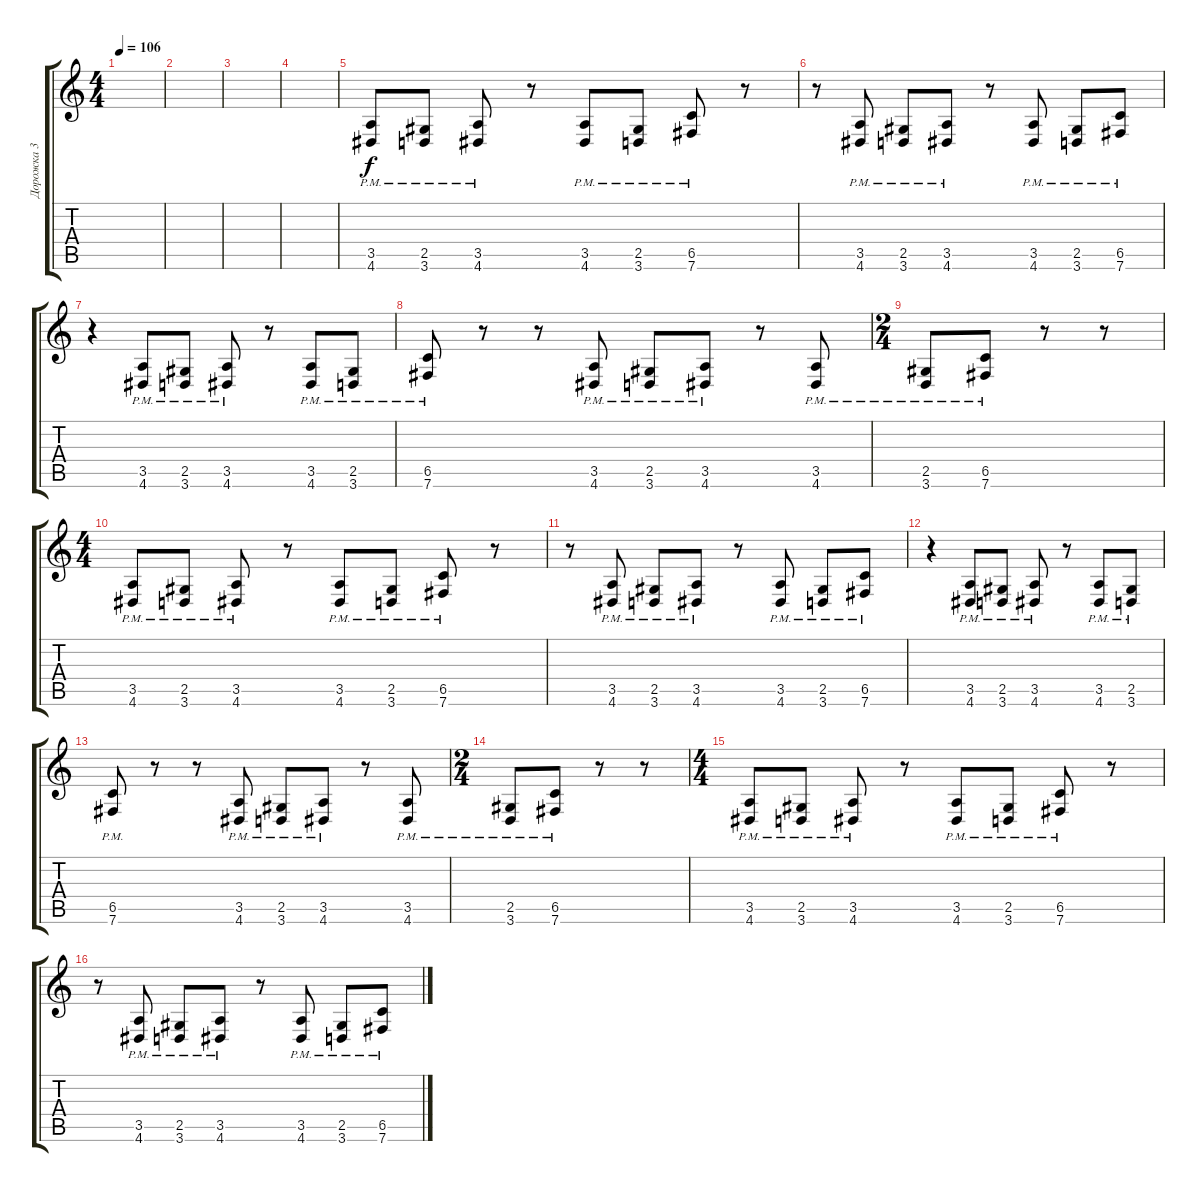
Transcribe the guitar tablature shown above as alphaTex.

\track ("Дорожка 3" "Дорожка 3") {instrument distortionguitar}
\staff {score tabs}
\tuning (Db4 Ab3 E3 B2 Gb2 B1) {hide}
\ts (4 4)
\tempo 106
\tempo 140
\tempo 106
\clef g2
\ks c
|
|
|
|
(3.5{pm} 4.6).8{volume 13} (2.5{pm} 3.6).8 (3.5{pm} 4.6).8 r.8 (3.5{pm} 4.6).8 (2.5{pm} 3.6).8 (6.5{pm} 7.6).8 r.8 |
r.8 (3.5{pm} 4.6).8 (2.5{pm} 3.6).8 (3.5{pm} 4.6).8 r.8 (3.5{pm} 4.6).8 (2.5{pm} 3.6).8 (6.5{pm} 7.6).8 |
r.4 (3.5{pm} 4.6).8 (2.5{pm} 3.6).8 (3.5{pm} 4.6).8 r.8 (3.5{pm} 4.6).8 (2.5{pm} 3.6).8 |
(6.5{pm} 7.6).8 r.8 r.8 (3.5{pm} 4.6).8 (2.5{pm} 3.6).8 (3.5{pm} 4.6).8 r.8 (3.5{pm} 4.6).8 |
\ts (2 4)
(2.5{pm} 3.6).8 (6.5{pm} 7.6).8 r.8 r.8 |
\ts (4 4)
(3.5{pm} 4.6).8 (2.5{pm} 3.6).8 (3.5{pm} 4.6).8 r.8 (3.5{pm} 4.6).8 (2.5{pm} 3.6).8 (6.5{pm} 7.6).8 r.8 |
r.8 (3.5{pm} 4.6).8 (2.5{pm} 3.6).8 (3.5{pm} 4.6).8 r.8 (3.5{pm} 4.6).8 (2.5{pm} 3.6).8 (6.5{pm} 7.6).8 |
r.4 (3.5{pm} 4.6).8 (2.5{pm} 3.6).8 (3.5{pm} 4.6).8 r.8 (3.5{pm} 4.6).8 (2.5{pm} 3.6).8 |
(6.5{pm} 7.6).8 r.8 r.8 (3.5{pm} 4.6).8 (2.5{pm} 3.6).8 (3.5{pm} 4.6).8 r.8 (3.5{pm} 4.6).8 |
\ts (2 4)
(2.5{pm} 3.6).8 (6.5{pm} 7.6).8 r.8 r.8 |
\ts (4 4)
(3.5{pm} 4.6).8 (2.5{pm} 3.6).8 (3.5{pm} 4.6).8 r.8 (3.5{pm} 4.6).8 (2.5{pm} 3.6).8 (6.5{pm} 7.6).8 r.8 |
r.8 (3.5{pm} 4.6).8 (2.5{pm} 3.6).8 (3.5{pm} 4.6).8 r.8 (3.5{pm} 4.6).8 (2.5{pm} 3.6).8 (6.5{pm} 7.6).8
